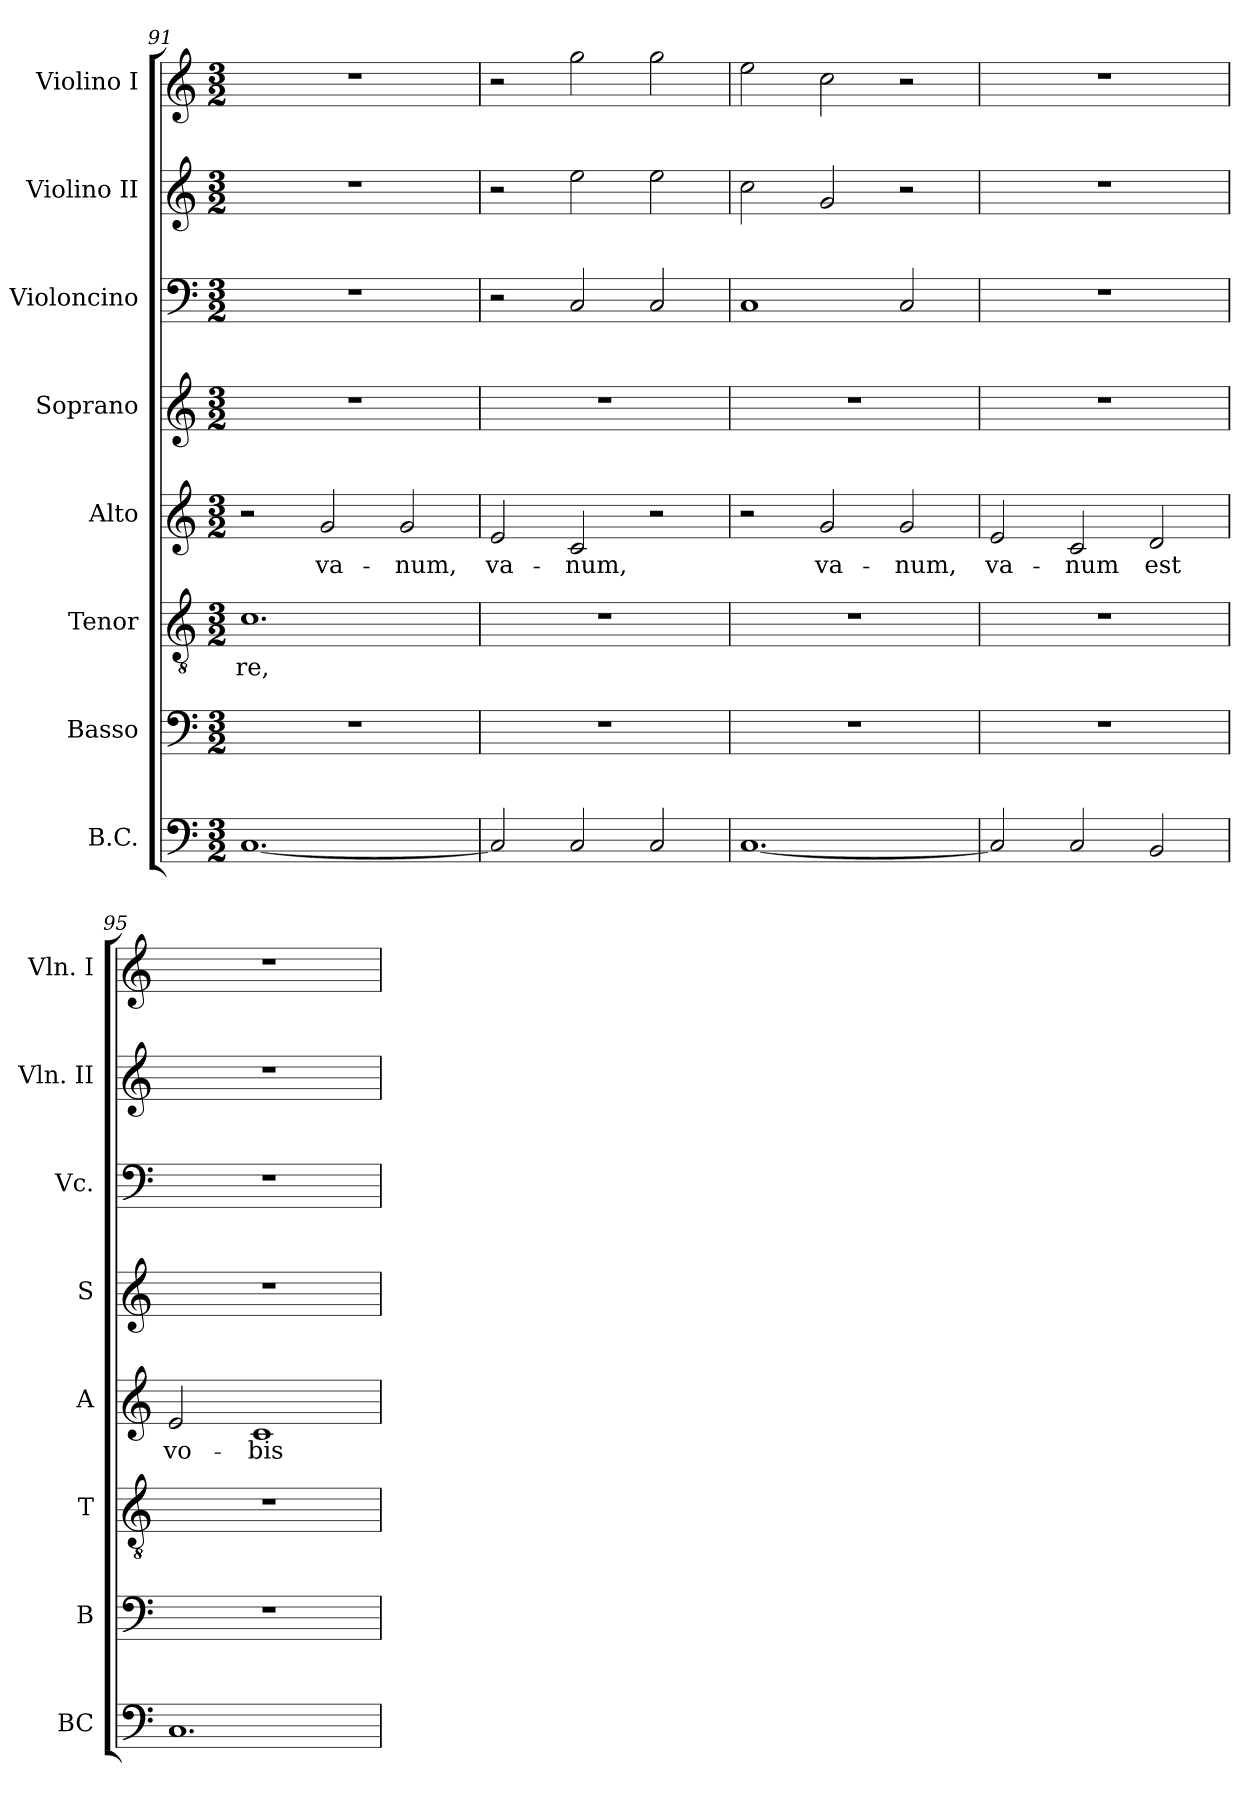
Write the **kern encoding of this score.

**kern	**kern	**kern	**text	**kern	**text	**kern	**kern	**kern	**kern
*part8	*part7	*part6	*part6	*part5	*part5	*part4	*part3	*part2	*part1
*staff8	*staff7	*staff6	*staff6	*staff5	*staff5	*staff4	*staff3	*staff2	*staff1
*I"B.C.	*I"Basso	*I"Tenor	*	*I"Alto	*	*I"Soprano	*I"Violoncino	*I"Violino II	*I"Violino I
*I'BC	*I'B	*I'T	*	*I'A	*	*I'S	*I'Vc.	*I'Vln. II	*I'Vln. I
*clefF4	*clefF4	*clefGv2	*	*clefG2	*	*clefG2	*clefF4	*clefG2	*clefG2
*k[]	*k[]	*k[]	*	*k[]	*	*k[]	*k[]	*k[]	*k[]
*C:	*C:	*C:	*	*C:	*	*C:	*C:	*C:	*C:
*M3/2	*M3/2	*M3/2	*	*M3/2	*	*M3/2	*M3/2	*M3/2	*M3/2
=91	=91	=91	=91	=91	=91	=91	=91	=91	=91
!	!	!	!LO:LY:b	!	!	!	!	!	!
[1.C	1.r	1.c	-re,	2r	.	1.r	1.r	1.r	1.r
!	!	!	!	!	!LO:LY:b	!	!	!	!
.	.	.	.	2g/	va-	.	.	.	.
!	!	!	!	!	!LO:LY:b	!	!	!	!
.	.	.	.	2g/	-num,	.	.	.	.
=92	=92	=92	=92	=92	=92	=92	=92	=92	=92
!	!	!	!	!	!LO:LY:b	!	!	!	!
2C/]	1.r	1.r	.	2e/	va-	1.r	2r	2r	2r
!	!	!	!	!	!LO:LY:b	!	!	!	!
2C/	.	.	.	2c/	-num,	.	2C/	2ee\	2gg\
2C/	.	.	.	2r	.	.	2C/	2ee\	2gg\
!!LO:PB:g=z
=93	=93	=93	=93	=93	=93	=93	=93	=93	=93
[1.C	1.r	1.r	.	2r	.	1.r	1C	2cc\	2ee\
!	!	!	!	!	!LO:LY:b	!	!	!	!
.	.	.	.	2g/	va-	.	.	2g/	2cc\
!	!	!	!	!	!LO:LY:b	!	!	!	!
.	.	.	.	2g/	-num,	.	2C/	2r	2r
=94	=94	=94	=94	=94	=94	=94	=94	=94	=94
!	!	!	!	!	!LO:LY:b	!	!	!	!
2C/]	1.r	1.r	.	2e/	va-	1.r	1.r	1.r	1.r
!	!	!	!	!	!LO:LY:b	!	!	!	!
2C/	.	.	.	2c/	-num	.	.	.	.
!	!	!	!	!	!LO:LY:b	!	!	!	!
2BB/	.	.	.	2d/	est	.	.	.	.
=95	=95	=95	=95	=95	=95	=95	=95	=95	=95
!	!	!	!	!	!LO:LY:b	!	!	!	!
1.C	1.r	1.r	.	2e/	vo-	1.r	1.r	1.r	1.r
!	!	!	!	!	!LO:LY:b	!	!	!	!
.	.	.	.	1c	-bis	.	.	.	.
=	=	=	=	=	=	=	=	=	=
*-	*-	*-	*-	*-	*-	*-	*-	*-	*-
